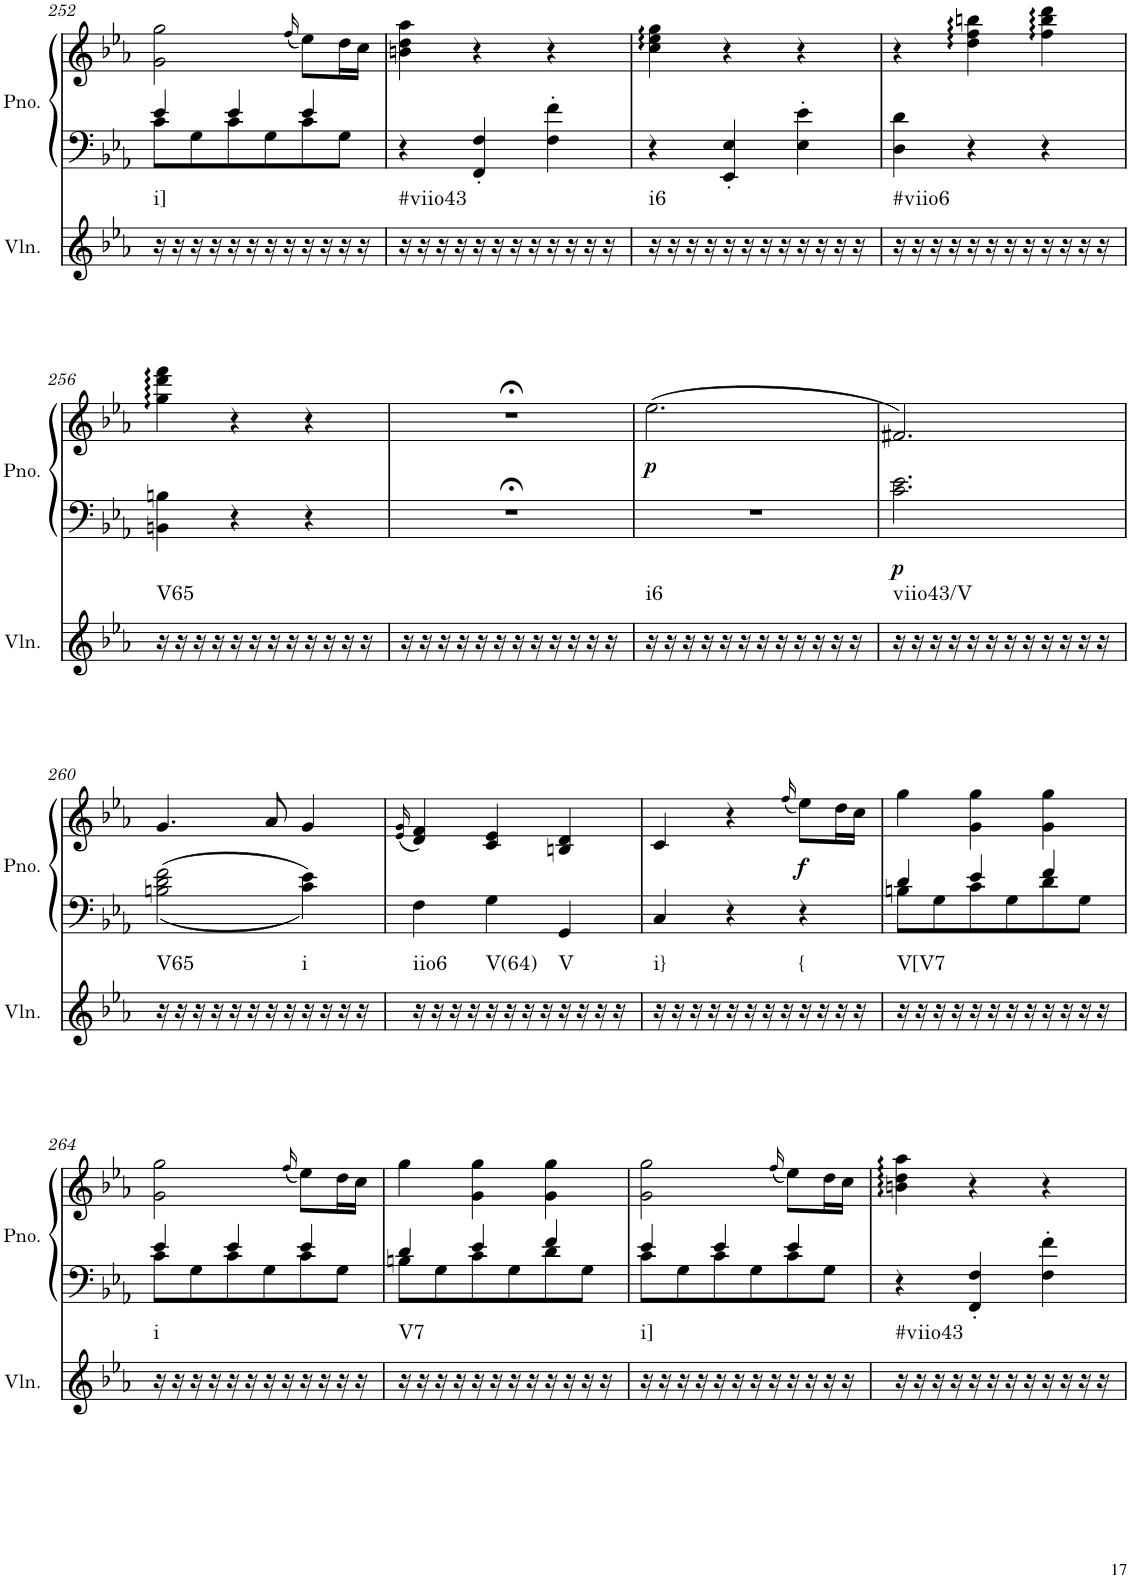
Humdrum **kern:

**kern	**harte	**kern	**kern	**dynam
*part2	*part2	*part1	*part1	*part1
*staff3	*	*staff2	*staff1	*staff1/2
*I"Violin	*	*I"Piano	*	*
*I'Vln.	*	*I'Pno.	*	*
!!LO:PB:g=z
*clefG2	*	*clefF4	*clefG2	*
*k[b-e-a-]	*	*k[b-e-a-]	*k[b-e-a-]	*
*M3/4	*	*M3/4	*M3/4	*
=252	=252	=252	=252	=252
*	*	*^	*	*
!	!LO:H:kt=i]	!	!	!	!
16r	N	4e-/	8c\L	2g\ 2gg\	.
16r	.	.	.	.	.
16r	.	.	8G\	.	.
16r	.	.	.	.	.
16r	.	4e-/	8c\	.	.
16r	.	.	.	.	.
16r	.	.	8G\	.	.
16r	.	.	.	.	.
.	.	.	.	(16qff/	.
16r	.	4e-/	8c\	8ee-\L)	.
16r	.	.	.	.	.
16r	.	.	8G\J	16dd\L	.
16r	.	.	.	16cc\JJ	.
*	*	*v	*v	*	*
=253	=253	=253	=253	=253
!	!LO:H:kt=#viio43	!	!	!
16r	N	4r	4bn\ 4dd\ 4aa-\	.
16r	.	.	.	.
16r	.	.	.	.
16r	.	.	.	.
16r	.	4FF/' 4F/'	4r	.
16r	.	.	.	.
16r	.	.	.	.
16r	.	.	.	.
16r	.	4F\' 4f\'	4r	.
16r	.	.	.	.
16r	.	.	.	.
16r	.	.	.	.
=254	=254	=254	=254	=254
!	!LO:H:kt=i6	!	!	!
16r	N	4r	4cc\ 4ee-\ 4gg\	.
16r	.	.	.	.
16r	.	.	.	.
16r	.	.	.	.
16r	.	4EE-/' 4E-/'	4r	.
16r	.	.	.	.
16r	.	.	.	.
16r	.	.	.	.
16r	.	4E-\' 4e-\'	4r	.
16r	.	.	.	.
16r	.	.	.	.
16r	.	.	.	.
=255	=255	=255	=255	=255
!	!LO:H:kt=#viio6	!	!	!
16r	N	4D\ 4d\	4r	.
16r	.	.	.	.
16r	.	.	.	.
16r	.	.	.	.
16r	.	4r	4dd\ 4ff\ 4bbn\	.
16r	.	.	.	.
16r	.	.	.	.
16r	.	.	.	.
16r	.	4r	4ff\ 4bb\ 4ddd\	.
16r	.	.	.	.
16r	.	.	.	.
16r	.	.	.	.
!!LO:LB:g=z
=256	=256	=256	=256	=256
!	!LO:H:kt=V65	!	!	!
16r	N	4BBn\ 4Bn\	4gg\ 4ddd\ 4fff\	.
16r	.	.	.	.
16r	.	.	.	.
16r	.	.	.	.
16r	.	4r	4r	.
16r	.	.	.	.
16r	.	.	.	.
16r	.	.	.	.
16r	.	4r	4r	.
16r	.	.	.	.
16r	.	.	.	.
16r	.	.	.	.
=257	=257	=257	=257	=257
16r	.	2.r;<	2.r;<	.
16r	.	.	.	.
16r	.	.	.	.
16r	.	.	.	.
16r	.	.	.	.
16r	.	.	.	.
16r	.	.	.	.
16r	.	.	.	.
16r	.	.	.	.
16r	.	.	.	.
16r	.	.	.	.
16r	.	.	.	.
=258	=258	=258	=258	=258
!	!LO:H:kt=i6	!	!	!LO:DY:b
16r	N	2.r	(2.ee-\	p
16r	.	.	.	.
16r	.	.	.	.
16r	.	.	.	.
16r	.	.	.	.
16r	.	.	.	.
16r	.	.	.	.
16r	.	.	.	.
16r	.	.	.	.
16r	.	.	.	.
16r	.	.	.	.
16r	.	.	.	.
=259	=259	=259	=259	=259
!	!LO:H:kt=viio43/V	!	!	!LO:DY:b=2
16r	N	2.c\ 2.e-\	2.f#X/)	p
16r	.	.	.	.
16r	.	.	.	.
16r	.	.	.	.
16r	.	.	.	.
16r	.	.	.	.
16r	.	.	.	.
16r	.	.	.	.
16r	.	.	.	.
16r	.	.	.	.
16r	.	.	.	.
16r	.	.	.	.
!!LO:LB:g=z
=260	=260	=260	=260	=260
!	!LO:H:kt=V65	!	!	!
16r	N	2Bn\ 2d\ 2f\	4.g/	.
16r	.	.	.	.
16r	.	.	.	.
16r	.	.	.	.
16r	.	.	.	.
16r	.	.	.	.
16r	.	.	8a-/	.
16r	.	.	.	.
!	!LO:H:kt=i	!	!	!
16r	N	4c\ 4e-\	4g/	.
16r	.	.	.	.
16r	.	.	.	.
16r	.	.	.	.
=261	=261	=261	=261	=261
.	.	.	(16qe-/ 16qg/	.
!	!LO:H:kt=iio6	!	!	!
16r	N	4F\	4d/ 4f/)	.
16r	.	.	.	.
16r	.	.	.	.
16r	.	.	.	.
!	!LO:H:kt=V(64)	!	!	!
16r	N	4G\	4c/ 4e-/	.
16r	.	.	.	.
16r	.	.	.	.
16r	.	.	.	.
!	!LO:H:kt=V	!	!	!
16r	N	4GG/	4Bn/ 4d/	.
16r	.	.	.	.
16r	.	.	.	.
16r	.	.	.	.
=262	=262	=262	=262	=262
!	!LO:H:kt=i}	!	!	!
16r	N	4C/	4c/	.
16r	.	.	.	.
16r	.	.	.	.
16r	.	.	.	.
16r	.	4r	4r	.
16r	.	.	.	.
16r	.	.	.	.
16r	.	.	.	.
.	.	.	(16qff/	.
!	!LO:H:kt={	!	!	!LO:DY:b
16r	N	4r	8ee-\L)	f
16r	.	.	.	.
16r	.	.	16dd\L	.
16r	.	.	16cc\JJ	.
=263	=263	=263	=263	=263
*	*	*^	*	*
!	!LO:H:kt=V[V7	!	!	!	!
16r	N	4d/	8Bn\L	4gg\	.
16r	.	.	.	.	.
16r	.	.	8G\	.	.
16r	.	.	.	.	.
16r	.	4e-/	8c\	4g\ 4gg\	.
16r	.	.	.	.	.
16r	.	.	8G\	.	.
16r	.	.	.	.	.
16r	.	4f/	8d\	4g\ 4gg\	.
16r	.	.	.	.	.
16r	.	.	8G\J	.	.
16r	.	.	.	.	.
!!LO:LB:g=z
=264	=264	=264	=264	=264	=264
!	!LO:H:kt=i	!	!	!	!
16r	N	4e-/	8c\L	2g\ 2gg\	.
16r	.	.	.	.	.
16r	.	.	8G\	.	.
16r	.	.	.	.	.
16r	.	4e-/	8c\	.	.
16r	.	.	.	.	.
16r	.	.	8G\	.	.
16r	.	.	.	.	.
.	.	.	.	(16qff/	.
16r	.	4e-/	8c\	8ee-\L)	.
16r	.	.	.	.	.
16r	.	.	8G\J	16dd\L	.
16r	.	.	.	16cc\JJ	.
=265	=265	=265	=265	=265	=265
!	!LO:H:kt=V7	!	!	!	!
16r	N	4d/	8Bn\L	4gg\	.
16r	.	.	.	.	.
16r	.	.	8G\	.	.
16r	.	.	.	.	.
16r	.	4e-/	8c\	4g\ 4gg\	.
16r	.	.	.	.	.
16r	.	.	8G\	.	.
16r	.	.	.	.	.
16r	.	4f/	8d\	4g\ 4gg\	.
16r	.	.	.	.	.
16r	.	.	8G\J	.	.
16r	.	.	.	.	.
=266	=266	=266	=266	=266	=266
!	!LO:H:kt=i]	!	!	!	!
16r	N	4e-/	8c\L	2g\ 2gg\	.
16r	.	.	.	.	.
16r	.	.	8G\	.	.
16r	.	.	.	.	.
16r	.	4e-/	8c\	.	.
16r	.	.	.	.	.
16r	.	.	8G\	.	.
16r	.	.	.	.	.
.	.	.	.	(16qff/	.
16r	.	4e-/	8c\	8ee-\L)	.
16r	.	.	.	.	.
16r	.	.	8G\J	16dd\L	.
16r	.	.	.	16cc\JJ	.
*	*	*v	*v	*	*
=267	=267	=267	=267	=267
!	!LO:H:kt=#viio43	!	!	!
16r	N	4r	4bn\ 4dd\ 4aa-\	.
16r	.	.	.	.
16r	.	.	.	.
16r	.	.	.	.
16r	.	4FF/' 4F/'	4r	.
16r	.	.	.	.
16r	.	.	.	.
16r	.	.	.	.
16r	.	4F\' 4f\'	4r	.
16r	.	.	.	.
16r	.	.	.	.
16r	.	.	.	.
=	=	=	=	=
*-	*-	*-	*-	*-
